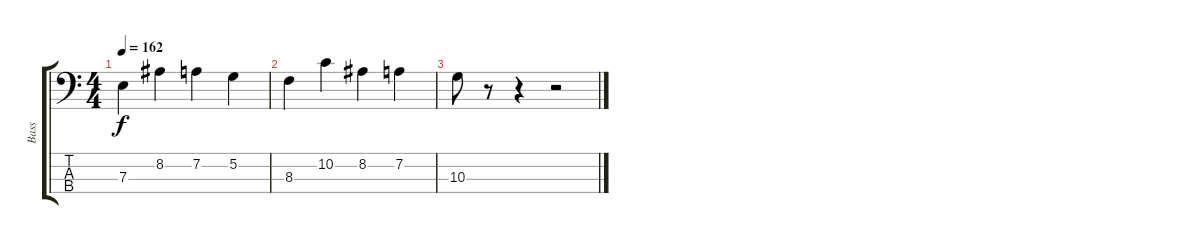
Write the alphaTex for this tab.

\track ("Bass" "Bass") {instrument electricbasspick}
\staff {score tabs}
\tuning (G2 D2 A1 D1) {hide}
\ts (4 4)
\tempo 162
\clef f4
\ks c
7.3.4{dy f} 8.2.4 7.2.4 5.2.4 |
8.3.4 10.2.4 8.2.4 7.2.4 |
10.3.8 r.8 r.4 r.2
